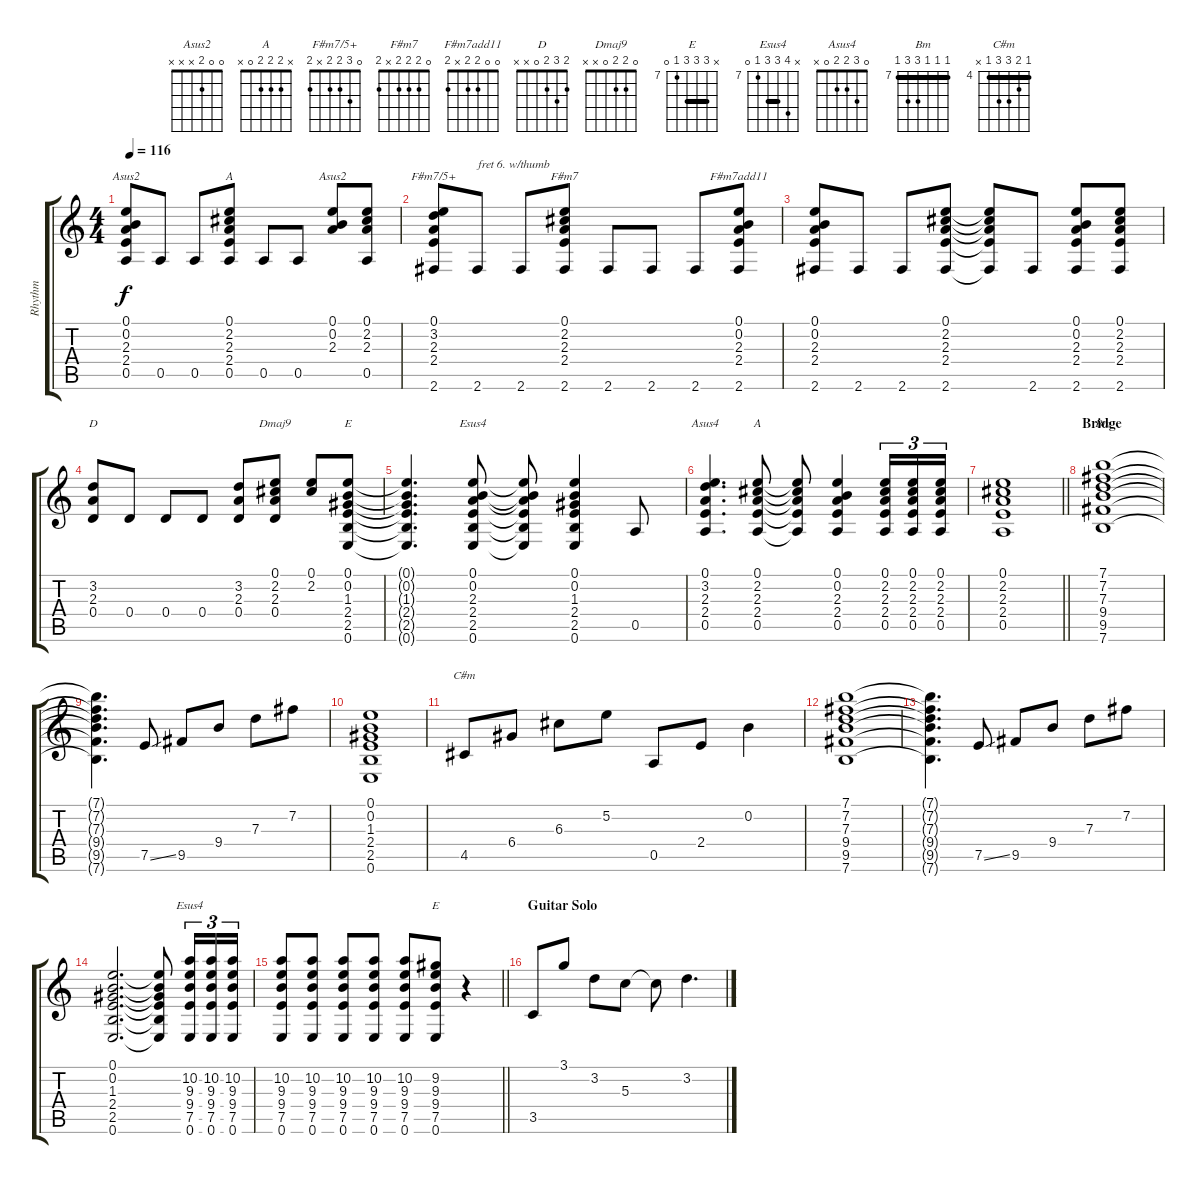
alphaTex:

\track ("Rhythm" "Rhythm") {instrument electricguitarclean}
\staff {score tabs}
\tuning (E4 B3 G3 D3 A2 E2) {hide}
\chord ("Asus2" 0 0 2 2 0 x)
\chord ("A" 0 2 2 2 0 x)
\chord ("Asus2" 0 0 2 x x x)
\chord ("F#m7/5+" 0 3 2 2 x 2)
\chord ("F#m7" 0 2 2 2 x 2)
\chord ("F#m7add11" 0 0 2 2 x 2)
\chord ("D" 2 3 2 0 x x)
\chord ("Dmaj9" 0 2 2 0 x x)
\chord ("E" 0 0 1 2 2 0)
\chord ("Esus4" 0 0 2 2 2 0)
\chord ("Asus4" 0 3 2 2 0 x)
\chord ("A" x 2 2 2 0 x)
\chord ("Bm" 7 7 7 9 9 7) {firstfret 7 barre 7}
\chord ("C#m" 4 5 6 6 4 x) {firstfret 4 barre 4}
\chord ("Esus4" x 10 9 9 7 0) {firstfret 7 barre 9}
\chord ("E" x 9 9 9 7 0) {firstfret 7 barre 9}
\ts (4 4)
\tempo 116
\clef g2
\ks c
(0.1 0.2 2.3 2.4 0.5).8{ch "Asus2" dy f} 0.5.8 0.5.8 (0.1 2.2 2.3 2.4 0.5).8{ch "A"} 0.5.8 0.5.8 (0.1 0.2 2.3).8{ch "Asus2"} (0.1 2.2 2.3 0.5).8 |
(0.1 3.2 2.3 2.4 2.6).8{ch "F#m7/5+"} 2.6.8{txt "fret 6. w/thumb"} 2.6.8 (0.1 2.2 2.3 2.4 2.6).8{ch "F#m7"} 2.6.8 2.6.8 2.6.8 (0.1 0.2 2.3 2.4 2.6).8{ch "F#m7add11"} |
(0.1 0.2 2.3 2.4 2.6).8 2.6.8 2.6.8 (0.1 2.2 2.3 2.4 2.6).8 (0.1{t} 2.2{t} 2.3{t} 2.4{t} 2.6{t}).8 2.6.8 (0.1 0.2 2.3 2.4 2.6).8 (0.1 2.2 2.3 2.4 2.6).8 |
(3.2 2.3 0.4).8{ch "D"} 0.4.8 0.4.8 0.4.8 (3.2 2.3 0.4).8 (0.1 2.2 2.3 0.4).8{ch "Dmaj9"} (0.1 2.2).8 (0.1 0.2 1.3 2.4 2.5 0.6).8{ch "E"} |
(0.1{t} 0.2{t} 1.3{t} 2.4{t} 2.5{t} 0.6{t}).4{d} (0.1 0.2 2.3 2.4 2.5 0.6).8{ch "Esus4"} (0.1{t} 0.2{t} 2.3{t} 2.4{t} 2.5{t} 0.6{t}).8 (0.1 0.2 1.3 2.4 2.5 0.6).4 0.5.8 |
(0.1 3.2 2.3 2.4 0.5).4{d ch "Asus4"} (0.1 2.2 2.3 2.4 0.5).8{ch "A"} (0.1{t} 2.2{t} 2.3{t} 2.4{t} 0.5{t}).8 (0.1 0.2 2.3 2.4 0.5).4 (0.1 2.2 2.3 2.4 0.5).16{tu (3 2)} (0.1 2.2 2.3 2.4 0.5).16{tu (3 2)} (0.1 2.2 2.3 2.4 0.5).16{tu (3 2)} |
\barLineRight lightlight
(0.1 2.2 2.3 2.4 0.5).1 |
\section ("" "Bridge")
(7.1 7.2 7.3 9.4 9.5 7.6).1{ch "Bm"} |
(7.1{t} 7.2{t} 7.3{t} 9.4{t} 9.5{t} 7.6{t}).4{d} 7.5{ss}.8 9.5.8 9.4.8 7.3.8 7.2.8 |
(0.1 0.2 1.3 2.4 2.5 0.6).1 |
4.5.8{ch "C#m"} 6.4.8 6.3.8 5.2.8 0.5.8 2.4.8 0.2.4 |
(7.1 7.2 7.3 9.4 9.5 7.6).1 |
(7.1{t} 7.2{t} 7.3{t} 9.4{t} 9.5{t} 7.6{t}).4{d} 7.5{ss}.8 9.5.8 9.4.8 7.3.8 7.2.8 |
(0.1 0.2 1.3 2.4 2.5 0.6).2{d} (0.1{t} 0.2{t} 1.3{t} 2.4{t} 2.5{t} 0.6{t}).8 (10.2 9.3 9.4 7.5 0.6).16{tu (3 2) ch "Esus4"} (10.2 9.3 9.4 7.5 0.6).16{tu (3 2)} (10.2 9.3 9.4 7.5 0.6).16{tu (3 2)} |
\barLineRight lightlight
(10.2 9.3 9.4 7.5 0.6).8 (10.2 9.3 9.4 7.5 0.6).8 (10.2 9.3 9.4 7.5 0.6).8 (10.2 9.3 9.4 7.5 0.6).8 (10.2 9.3 9.4 7.5 0.6).8 (9.2 9.3 9.4 7.5 0.6).8{ch "E"} r.4 |
\section ("" "Guitar Solo")
3.5.8 3.1.8 3.2.8 5.3.8 5.3{t}.8 3.2.4{d}
